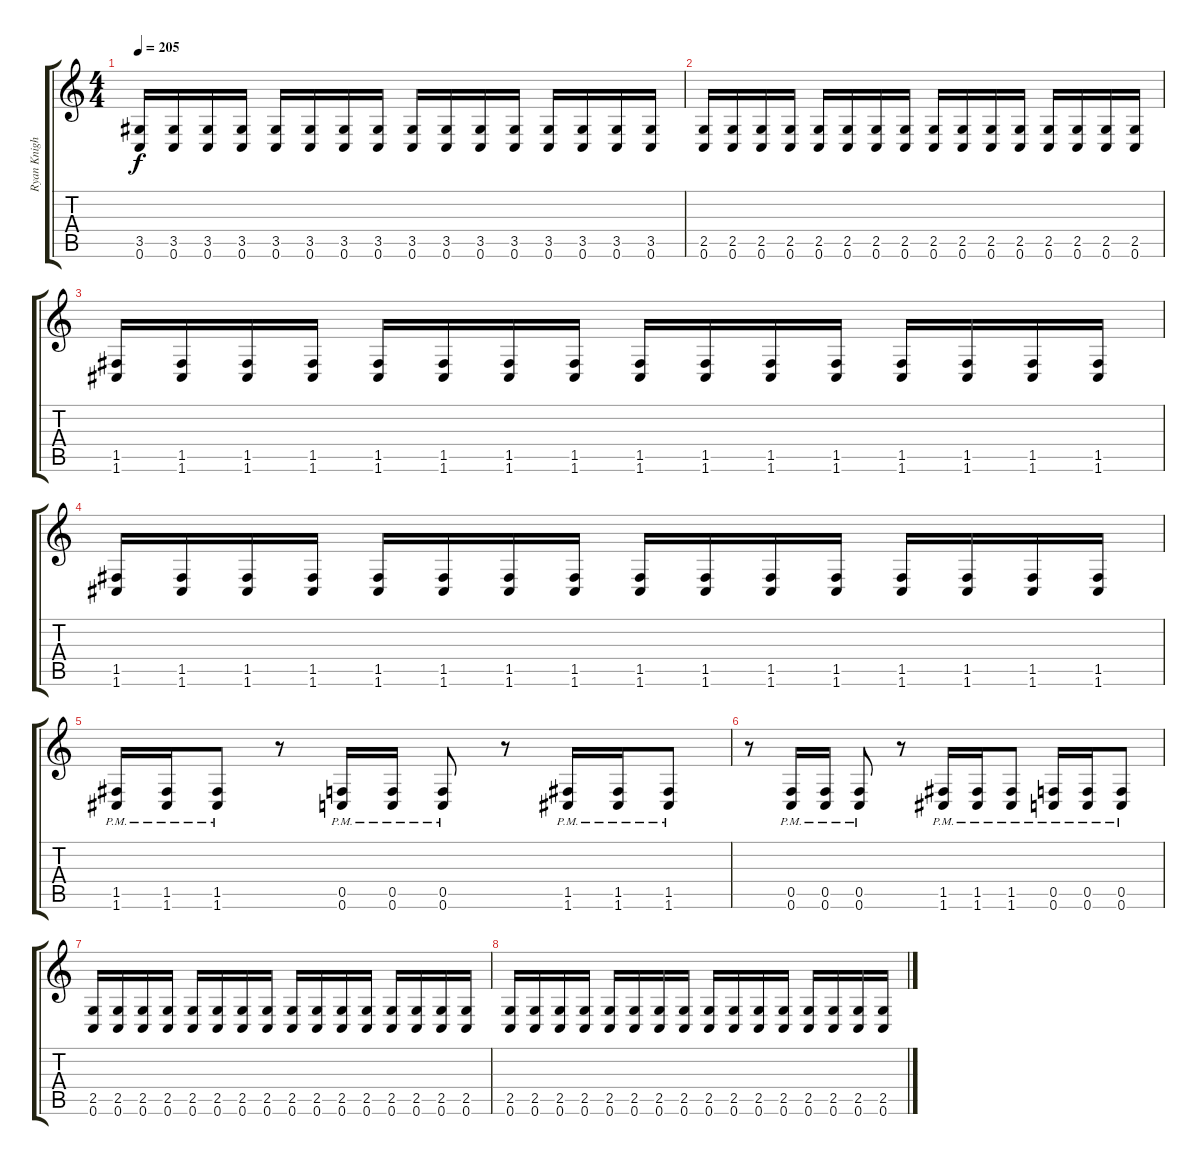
\track ("Ryan Knight" "Ryan Knigh") {instrument distortionguitar}
\staff {score tabs}
\tuning (C4 G3 Eb3 Bb2 F2 C2) {hide}
\ts (4 4)
\tempo 205
\clef g2
\ks c
(3.5 0.6).16{dy f} (3.5 0.6).16 (3.5 0.6).16 (3.5 0.6).16 (3.5 0.6).16 (3.5 0.6).16 (3.5 0.6).16 (3.5 0.6).16 (3.5 0.6).16 (3.5 0.6).16 (3.5 0.6).16 (3.5 0.6).16 (3.5 0.6).16 (3.5 0.6).16 (3.5 0.6).16 (3.5 0.6).16 |
(2.5 0.6).16 (2.5 0.6).16 (2.5 0.6).16 (2.5 0.6).16 (2.5 0.6).16 (2.5 0.6).16 (2.5 0.6).16 (2.5 0.6).16 (2.5 0.6).16 (2.5 0.6).16 (2.5 0.6).16 (2.5 0.6).16 (2.5 0.6).16 (2.5 0.6).16 (2.5 0.6).16 (2.5 0.6).16 |
(1.5 1.6).16 (1.5 1.6).16 (1.5 1.6).16 (1.5 1.6).16 (1.5 1.6).16 (1.5 1.6).16 (1.5 1.6).16 (1.5 1.6).16 (1.5 1.6).16 (1.5 1.6).16 (1.5 1.6).16 (1.5 1.6).16 (1.5 1.6).16 (1.5 1.6).16 (1.5 1.6).16 (1.5 1.6).16 |
(1.5 1.6).16 (1.5 1.6).16 (1.5 1.6).16 (1.5 1.6).16 (1.5 1.6).16 (1.5 1.6).16 (1.5 1.6).16 (1.5 1.6).16 (1.5 1.6).16 (1.5 1.6).16 (1.5 1.6).16 (1.5 1.6).16 (1.5 1.6).16 (1.5 1.6).16 (1.5 1.6).16 (1.5 1.6).16 |
(1.5{pm} 1.6{pm}).16 (1.5{pm} 1.6{pm}).16 (1.5{pm} 1.6{pm}).8 r.8 (0.5{pm} 0.6{pm}).16 (0.5{pm} 0.6{pm}).16 (0.5{pm} 0.6{pm}).8 r.8 (1.5{pm} 1.6{pm}).16 (1.5{pm} 1.6{pm}).16 (1.5{pm} 1.6{pm}).8 |
r.8 (0.5{pm} 0.6{pm}).16 (0.5{pm} 0.6{pm}).16 (0.5{pm} 0.6{pm}).8 r.8 (1.5{pm} 1.6{pm}).16 (1.5{pm} 1.6{pm}).16 (1.5{pm} 1.6{pm}).8 (0.5{pm} 0.6{pm}).16 (0.5{pm} 0.6{pm}).16 (0.5{pm} 0.6{pm}).8 |
(2.5 0.6).16 (2.5 0.6).16 (2.5 0.6).16 (2.5 0.6).16 (2.5 0.6).16 (2.5 0.6).16 (2.5 0.6).16 (2.5 0.6).16 (2.5 0.6).16 (2.5 0.6).16 (2.5 0.6).16 (2.5 0.6).16 (2.5 0.6).16 (2.5 0.6).16 (2.5 0.6).16 (2.5 0.6).16 |
(2.5 0.6).16 (2.5 0.6).16 (2.5 0.6).16 (2.5 0.6).16 (2.5 0.6).16 (2.5 0.6).16 (2.5 0.6).16 (2.5 0.6).16 (2.5 0.6).16 (2.5 0.6).16 (2.5 0.6).16 (2.5 0.6).16 (2.5 0.6).16 (2.5 0.6).16 (2.5 0.6).16 (2.5 0.6).16
